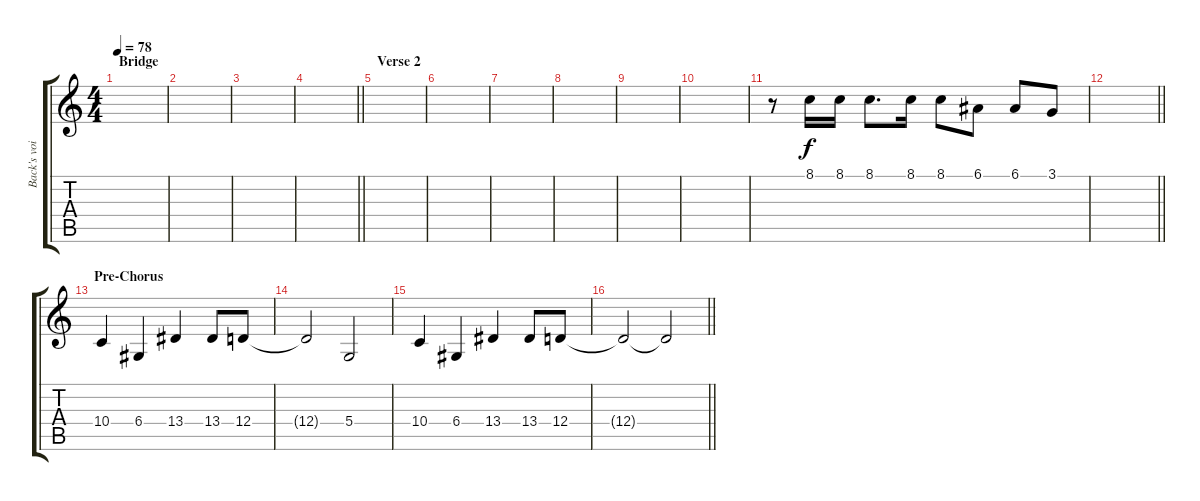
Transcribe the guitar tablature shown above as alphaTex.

\track ("Back's voice" "Back's voi") {instrument violin}
\staff {score tabs}
\tuning (E4 B3 G3 D3 A2 E2) {hide}
\ts (4 4)
\section ("" "Bridge")
\tempo 78
\clef g2
\ks c
|
|
|
\barLineRight lightlight
|
\section ("" "Verse 2")
|
|
|
|
|
|
r.8 8.1.16 8.1.16 8.1.8{d} 8.1.16 8.1.8 6.1.8 6.1.8 3.1.8 |
\barLineRight lightlight
|
\section ("" "Pre-Chorus")
10.4.4 6.4.4 13.4.4 13.4.8 12.4.8 |
12.4{t}.2 5.4.2 |
10.4.4 6.4.4 13.4.4 13.4.8 12.4.8 |
\barLineRight lightlight
12.4{t}.2 12.4{t}.2
